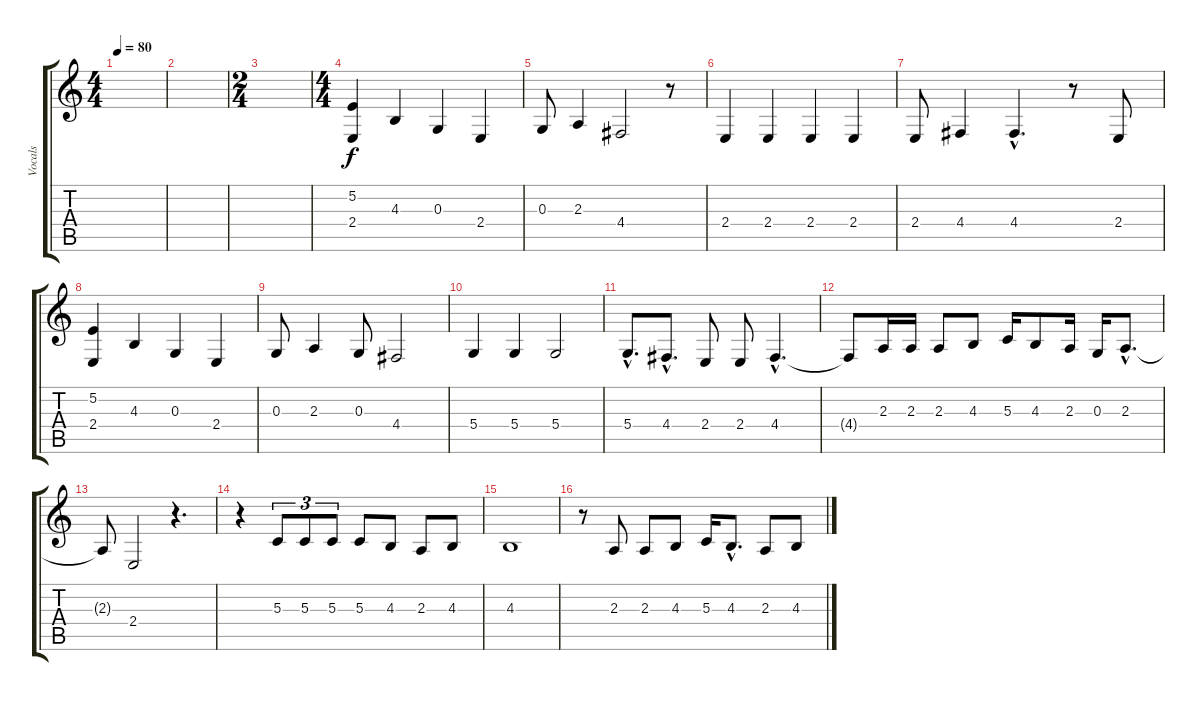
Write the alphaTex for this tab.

\track ("Vocals" "Vocals") {instrument choiraahs}
\staff {score tabs}
\tuning (E4 B3 G3 D3 A2 E2) {hide}
\ts (4 4)
\tempo 80
\clef g2
\ks c
|
|
\ts (2 4)
|
\ts (4 4)
(5.2 2.4).4 4.3.4 0.3.4 2.4.4 |
0.3.8 2.3.4 4.4.2 r.8 |
2.4.4 2.4.4 2.4.4 2.4.4 |
2.4.8 4.4.4 4.4{hac}.4{d} r.8 2.4.8 |
(5.2 2.4).4 4.3.4 0.3.4 2.4.4 |
0.3.8 2.3.4 0.3.8 4.4.2 |
5.4.4 5.4.4 5.4.2 |
5.4{hac}.8{d} 4.4{hac}.8{d} 2.4.8 2.4.8 4.4{hac}.4{d} |
4.4{t}.8 2.3.16 2.3.16 2.3.8 4.3.8 5.3.16 4.3.8 2.3.16 0.3.16 2.3{hac}.8{d} |
2.3{t}.8 2.4.2 r.4{d} |
r.4 5.3.8{tu (3 2)} 5.3.8{tu (3 2)} 5.3.8{tu (3 2)} 5.3.8 4.3.8 2.3.8 4.3.8 |
4.3.1 |
r.8 2.3.8 2.3.8 4.3.8 5.3.16 4.3{hac}.8{d} 2.3.8 4.3.8
